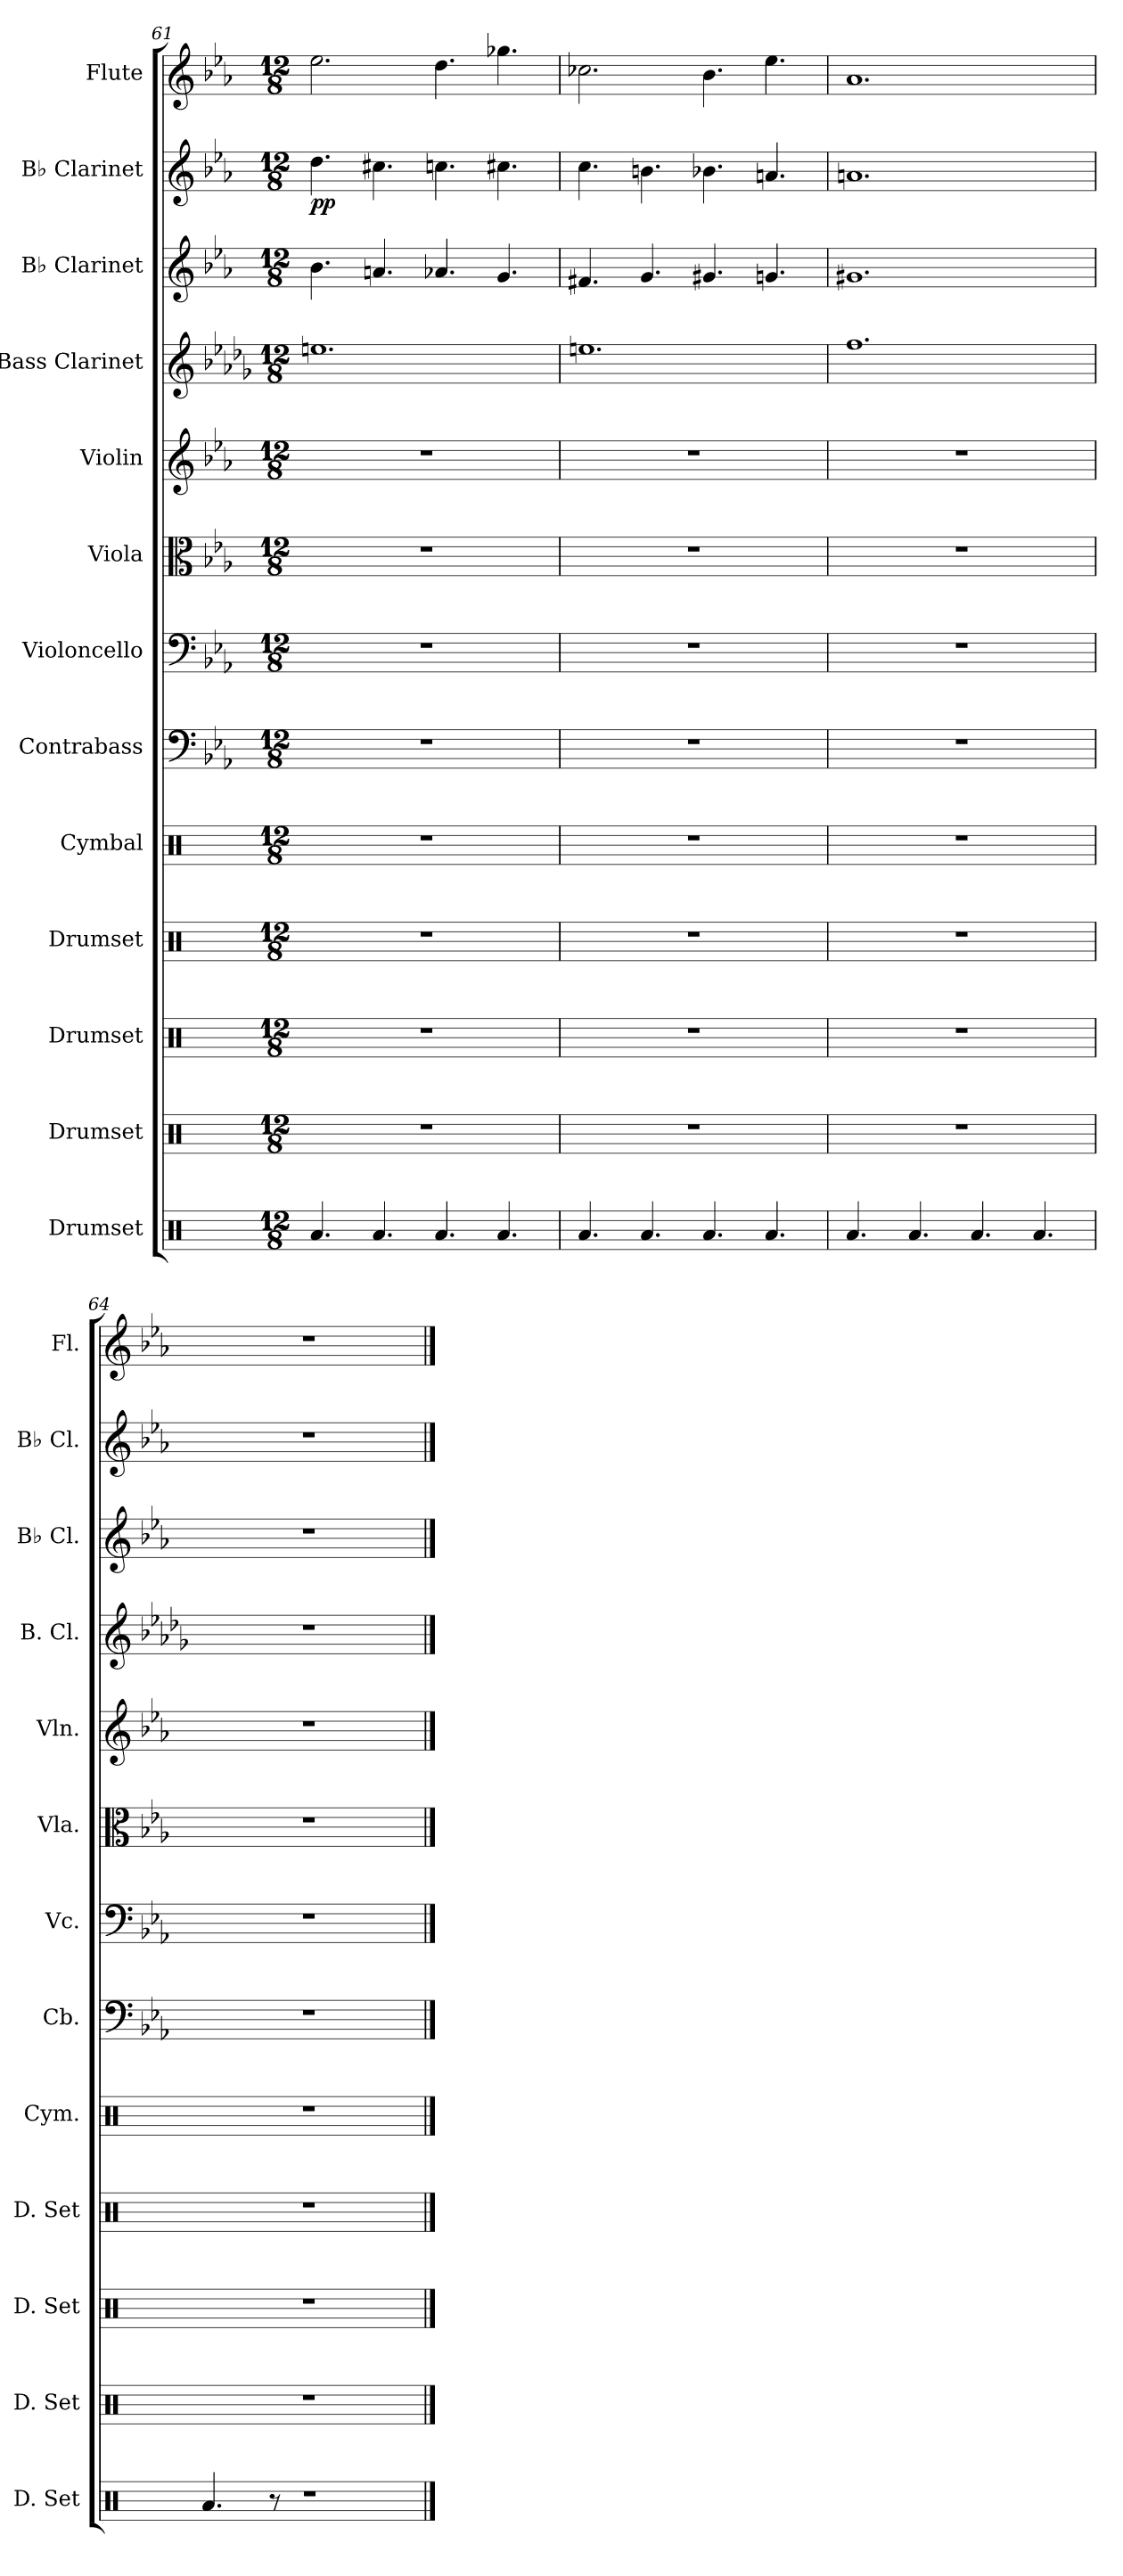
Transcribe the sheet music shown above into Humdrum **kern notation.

**kern	**kern	**kern	**kern	**kern	**kern	**kern	**kern	**kern	**kern	**kern	**kern	**dynam	**kern
*part13	*part12	*part11	*part10	*part9	*part8	*part7	*part6	*part5	*part4	*part3	*part2	*part2	*part1
*staff13	*staff12	*staff11	*staff10	*staff9	*staff8	*staff7	*staff6	*staff5	*staff4	*staff3	*staff2	*staff2	*staff1
*I"Drumset	*I"Drumset	*I"Drumset	*I"Drumset	*I"Cymbal	*I"Contrabass	*I"Violoncello	*I"Viola	*I"Violin	*I"Bass Clarinet	*I"B♭ Clarinet	*I"B♭ Clarinet	*	*I"Flute
*I'D. Set	*I'D. Set	*I'D. Set	*I'D. Set	*I'Cym.	*I'Cb.	*I'Vc.	*I'Vla.	*I'Vln.	*I'B. Cl.	*I'B♭ Cl.	*I'B♭ Cl.	*	*I'Fl.
!!LO:PB:g=z
*clefX	*clefX	*clefX	*clefX	*clefX	*clefF4	*clefF4	*clefC3	*clefG2	*clefG2	*clefG2	*clefG2	*	*clefG2
*	*	*	*	*	*ITrd7c12	*	*	*	*ITrd8c14	*ITrd1c2	*ITrd1c2	*	*
*k[]	*k[]	*k[]	*k[]	*k[]	*k[b-e-a-]	*k[b-e-a-]	*k[b-e-a-]	*k[b-e-a-]	*k[b-e-a-d-g-]	*k[b-e-a-d-g-]	*k[b-e-a-d-g-]	*	*k[b-e-a-]
*M12/8	*M12/8	*M12/8	*M12/8	*M12/8	*M12/8	*M12/8	*M12/8	*M12/8	*M12/8	*M12/8	*M12/8	*	*M12/8
*MM150	*MM150	*MM150	*MM150	*MM150	*MM150	*MM150	*MM150	*MM150	*MM150	*MM150	*MM150	*	*MM150
=61	=61	=61	=61	=61	=61	=61	=61	=61	=61	=61	=61	=61	=61
!	!	!	!	!	!	!	!	!	!	!	!	!LO:DY:b	!
4.Ra/	1.r	1.r	1.r	1.r	1.r	1.r	1.r	1.r	1.en	4.a-\	4.cc\	pp	2.ee-\
4.Ra/	.	.	.	.	.	.	.	.	.	4.gn/	4.bn\	.	.
*	*	*	*	*	*	*	*	*	*	*	*	*	*MM140
4.Ra/	.	.	.	.	.	.	.	.	.	4.g-X/	4.b-X\	.	4.dd\
4.Ra/	.	.	.	.	.	.	.	.	.	4.f/	4.bn\	.	4.gg-X\
=62	=62	=62	=62	=62	=62	=62	=62	=62	=62	=62	=62	=62	=62
*	*	*	*	*	*	*	*	*	*	*	*	*	*MM129
4.Ra/	1.r	1.r	1.r	1.r	1.r	1.r	1.r	1.r	1.en	4.en/	4.b-\	.	2.cc-X\
4.Ra/	.	.	.	.	.	.	.	.	.	4.f/	4.an\	.	.
*	*	*	*	*	*	*	*	*	*	*	*	*	*MM120
4.Ra/	.	.	.	.	.	.	.	.	.	4.f#X/	4.a-X\	.	4.b-\
4.Ra/	.	.	.	.	.	.	.	.	.	4.fn/	4.gn/	.	4.ee-\
=63	=63	=63	=63	=63	=63	=63	=63	=63	=63	=63	=63	=63	=63
*	*	*	*	*	*	*	*	*	*	*	*	*	*MM108
4.Ra/	1.r	1.r	1.r	1.r	1.r	1.r	1.r	1.r	1.f	1.f#X	1.gn	.	1.a-
4.Ra/	.	.	.	.	.	.	.	.	.	.	.	.	.
4.Ra/	.	.	.	.	.	.	.	.	.	.	.	.	.
4.Ra/	.	.	.	.	.	.	.	.	.	.	.	.	.
=64	=64	=64	=64	=64	=64	=64	=64	=64	=64	=64	=64	=64	=64
4.Ra/	1.r	1.r	1.r	1.r	1.r	1.r	1.r	1.r	1.r	1.r	1.r	.	1.r
8r	.	.	.	.	.	.	.	.	.	.	.	.	.
1r	.	.	.	.	.	.	.	.	.	.	.	.	.
==	==	==	==	==	==	==	==	==	==	==	==	==	==
*-	*-	*-	*-	*-	*-	*-	*-	*-	*-	*-	*-	*-	*-
